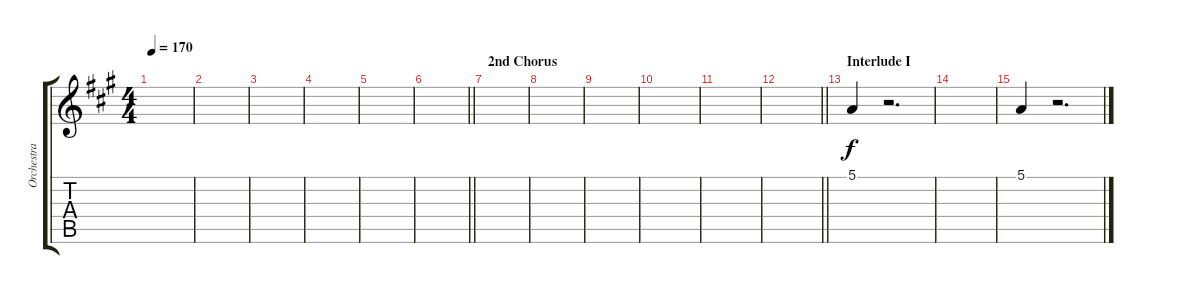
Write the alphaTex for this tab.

\track ("Orchestra Hit" "Orchestra ") {instrument orchestrahit}
\staff {score tabs}
\tuning (E4 B3 G3 D3 A2 E2) {hide}
\ts (4 4)
\tempo 170
\clef g2
\ks a
|
|
|
|
|
\barLineRight lightlight
|
\section ("" "2nd Chorus")
|
|
|
|
|
\barLineRight lightlight
|
\section ("" "Interlude I")
5.1.4 r.2{d} |
|
5.1.4 r.2{d}
